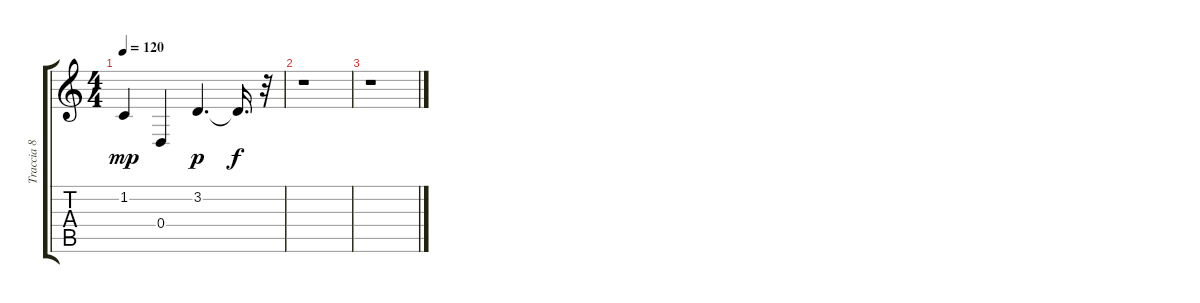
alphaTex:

\track ("Traccia 8" "Traccia 8") {instrument synthstrings2}
\staff {score tabs}
\tuning (E4 B3 G3 D3 A2 E2) {hide}
\ts (4 4)
\tempo 120
\clef g2
\ks c
1.2.4{dy mp} 0.4.4 3.2.4{d dy p} 3.2{t}.16{d dy f} r.32 |
r.1 |
r.1
